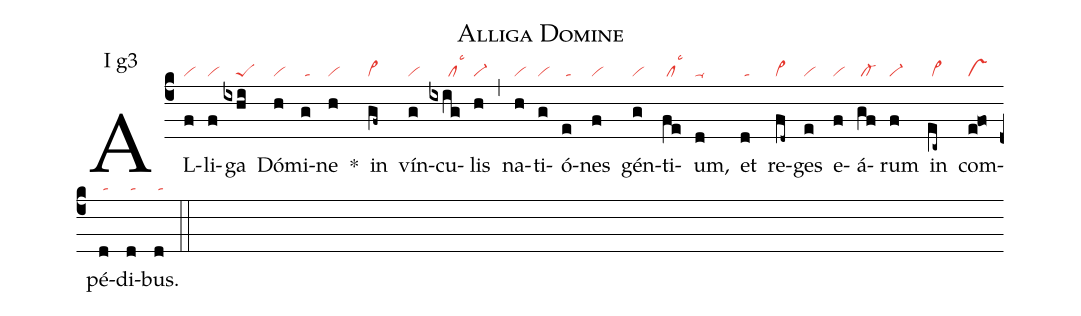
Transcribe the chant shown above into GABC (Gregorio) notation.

name: Alliga Domine;
annotation: I g3;
nabc-lines: 1;
%%
(c4)
AL(f|vi)li(f|vi)ga(ixhi|////peS) Dó(h|vi)mi(g|/ta)ne(h|vi) *()
in(gf~|vi>) vín(g|vi)cu(ixig|//////cllsc3)lis(h|vi-) (,)
na(h|vi)ti(g|vi)ó(e|/ta)nes(f|vi) gén(g|vi)ti(fe|/cllsc3)um,(d|ta-) et(d|/ta) re(fd~|vi>)ges(e|vi) e(f|vi)á(gf|/cl-)rum(f|vi-) in(ec~|/vi>) com(e!fo|vs)pé(d|/ta)di(d|/ta)bus.(d|/ta) (::)
